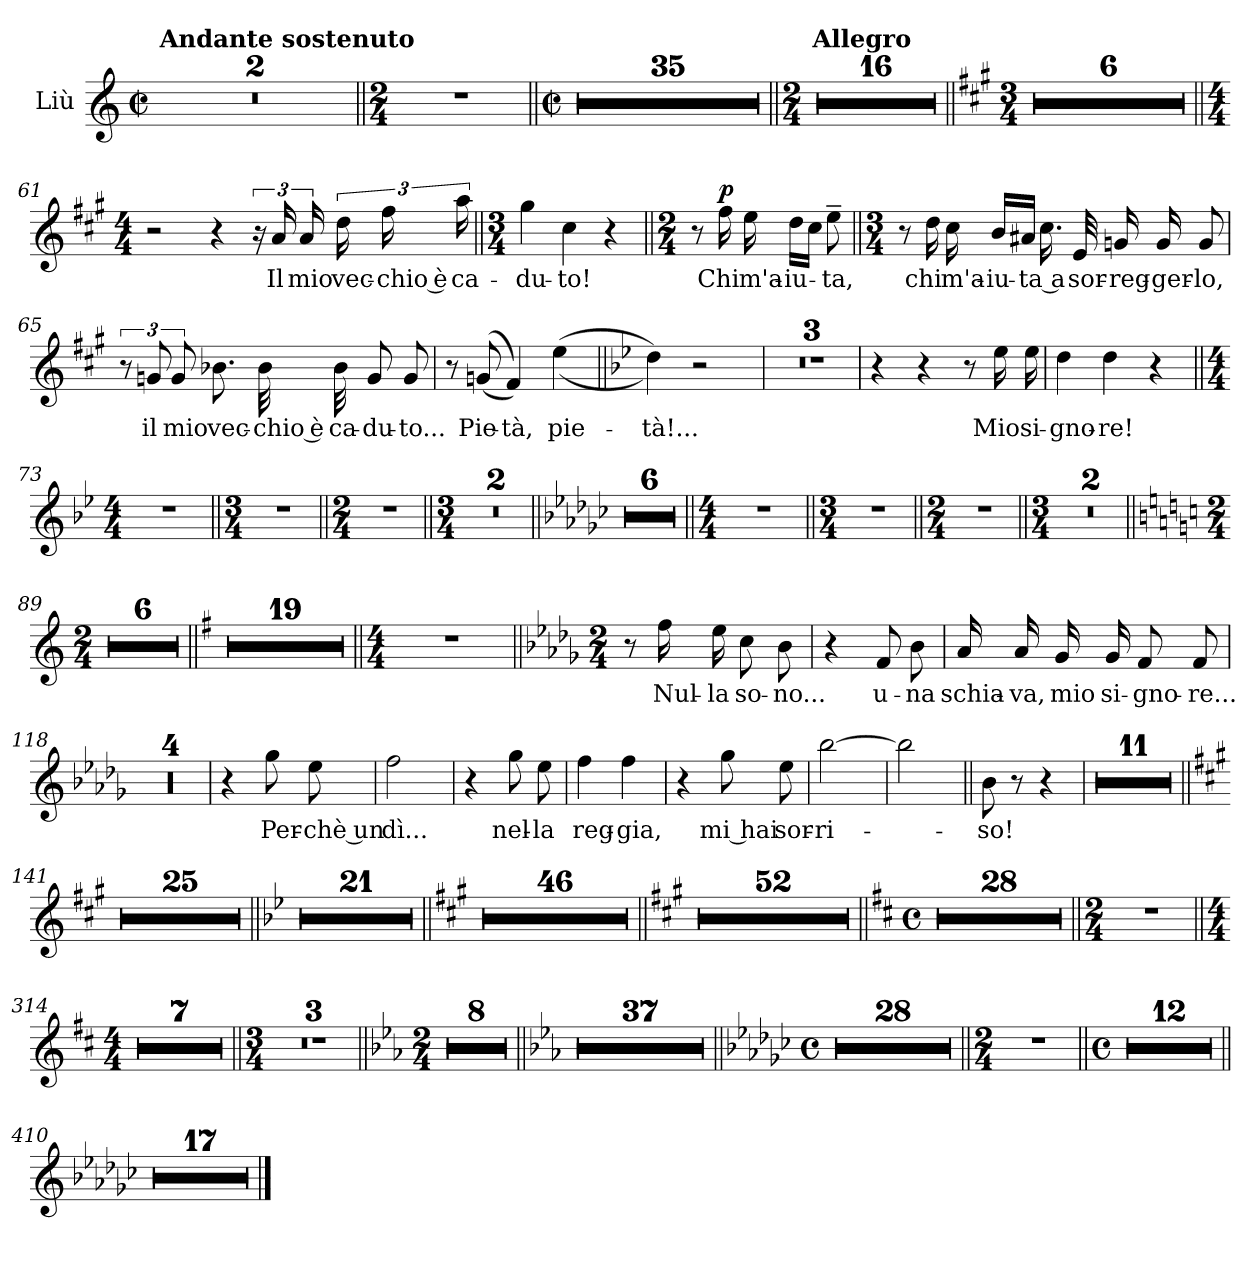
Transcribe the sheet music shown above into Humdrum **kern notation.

**kern	**text	**dynam
*part1	*part1	*part1
*staff1	*staff1	*staff1
*I"Liù	*	*
*I'L.	*	*
*clefG2	*	*
*k[]	*	*
*M2/2	*	*
*met(c|)	*	*
*MM80	*	*
=1	=1	=1
!LO:TX:a:B:t=Andante sostenuto	!	!
1r	.	.
=2	=2	=2
1r	.	.
=3||	=3||	=3||
*M2/4	*	*
*MM100	*	*
2r	.	.
!!LO:LB:g=z
=4||	=4||	=4||
*M2/2	*	*
*met(c|)	*	*
1r	.	.
=5	=5	=5
1r	.	.
=6	=6	=6
1r	.	.
!!LO:LB:g=z
=7	=7	=7
1r	.	.
=8	=8	=8
1r	.	.
=9	=9	=9
1r	.	.
=10	=10	=10
1r	.	.
!!LO:PB:g=z
=11	=11	=11
1r	.	.
=12	=12	=12
1r	.	.
=13	=13	=13
1r	.	.
=14	=14	=14
1r	.	.
!!LO:LB:g=z
=15	=15	=15
1r	.	.
=16	=16	=16
1r	.	.
=17	=17	=17
1r	.	.
=18	=18	=18
1r	.	.
!!LO:LB:g=z
=19	=19	=19
1r	.	.
=20	=20	=20
1r	.	.
=21	=21	=21
1r	.	.
!!LO:PB:g=z
=22	=22	=22
1r	.	.
=23	=23	=23
1r	.	.
=24	=24	=24
1r	.	.
!!LO:LB:g=z
=25	=25	=25
1r	.	.
=26	=26	=26
1r	.	.
=27	=27	=27
1r	.	.
!!LO:LB:g=z
=28	=28	=28
1r	.	.
=29	=29	=29
1r	.	.
=30	=30	=30
1r	.	.
=31	=31	=31
1r	.	.
=32	=32	=32
1r	.	.
!!LO:LB:g=z
=33	=33	=33
1r	.	.
=34	=34	=34
1r	.	.
=35	=35	=35
1r	.	.
=36	=36	=36
1r	.	.
!!LO:PB:g=z
=37	=37	=37
1r	.	.
=38	=38	=38
1r	.	.
=39||	=39||	=39||
*M2/4	*	*
*MM112	*	*
!LO:TX:a:B:t=Allegro	!	!
2r	.	.
!!LO:LB:g=z
=40	=40	=40
2r	.	.
=41	=41	=41
2r	.	.
=42	=42	=42
2r	.	.
=43	=43	=43
2r	.	.
!!LO:PB:g=z
=44	=44	=44
2r	.	.
=45	=45	=45
2r	.	.
=46	=46	=46
2r	.	.
!!LO:PB:g=z
=47	=47	=47
2r	.	.
=48	=48	=48
2r	.	.
=49	=49	=49
2r	.	.
!!LO:PB:g=z
=50	=50	=50
2r	.	.
=51	=51	=51
2r	.	.
=52	=52	=52
2r	.	.
=53	=53	=53
2r	.	.
!!LO:PB:g=z
=54	=54	=54
2r	.	.
=55||	=55||	=55||
*k[f#c#g#]	*	*
*M3/4	*	*
*MM58	*	*
2.r	.	.
=56	=56	=56
2.r	.	.
!!LO:PB:g=z
=57	=57	=57
2.r	.	.
=58	=58	=58
2.r	.	.
!!LO:PB:g=z
=59	=59	=59
2.r	.	.
=60	=60	=60
2.r	.	.
!!LO:PB:g=z
=61||	=61||	=61||
*M4/4	*	*
2r	.	.
4r	.	.
24r	.	.
!	!LO:LY:b	!
24a/	Il	.
!	!LO:LY:b	!
24a/	mio	.
!	!LO:LY:b	!
24dd\	vec-	.
!	!LO:LY:b	!
24ff#\	-chio è	.
!	!LO:LY:b	!
24aa\	ca-	.
!!LO:PB:g=z
=62||	=62||	=62||
*M3/4	*	*
!	!LO:LY:b	!
4gg#\	-du-	.
!	!LO:LY:b	!
4cc#\	-to!	.
4r	.	.
=63||	=63||	=63||
*M2/4	*	*
8r	.	.
!	!LO:LY:b	!LO:DY:a
16ff#\	Chi	p
!	!LO:LY:b	!
16ee\	m'a-	.
!	!LO:LY:b	!
16dd\LL	-iu-	.
16cc#\JJ	.	.
!	!LO:LY:b	!
8ee~\	-ta,	.
!!LO:LB:g=z
=64||	=64||	=64||
*M3/4	*	*
8r	.	.
!	!LO:LY:b	!
16dd\	chi	.
!	!LO:LY:b	!
16cc#\	m'a-	.
!	!LO:LY:b	!
16b/LL	-iu-	.
16a#X/JJ	.	.
!	!LO:LY:b	!
16.cc#\	-ta a	.
!	!LO:LY:b	!
32e/	sor-	.
!	!LO:LY:b	!
16gn/	-reg-	.
!	!LO:LY:b	!
16g/	-ger-	.
!	!LO:LY:b	!
8g/	-lo,	.
=65	=65	=65
12r	.	.
!	!LO:LY:b	!
12gn/	il	.
!	!LO:LY:b	!
12g/	mio	.
!	!LO:LY:b	!
8.b-X\	vec-	.
!	!LO:LY:b	!
32b-\	-chio è	.
!	!LO:LY:b	!
32b-\	ca-	.
!	!LO:LY:b	!
8g/	-du-	.
!	!LO:LY:b	!
8g/	-to...	.
!!LO:PB:g=z
=66	=66	=66
8r	.	.
!	!LO:LY:b	!
(<(<8gn/	Pie-	.
!	!LO:LY:b	!
4f#/))	-tà,	.
!	!LO:LY:b	!
(>(>4ee\	pie-	.
=67||	=67||	=67||
*k[b-e-]	*	*
!	!LO:LY:b	!
4dd\))	-tà!...	.
2r	.	.
=68	=68	=68
2.r	.	.
!!LO:LB:g=z
=69	=69	=69
2.r	.	.
=70	=70	=70
2.r	.	.
!!LO:PB:g=z
=71	=71	=71
4r	.	.
4r	.	.
8r	.	.
!	!LO:LY:b	!
16ee-\	Mio	.
!	!LO:LY:b	!
16ee-\	si-	.
=72	=72	=72
!	!LO:LY:b	!
4dd\	-gno-	.
!	!LO:LY:b	!
4dd\	-re!	.
4r	.	.
!!LO:LB:g=z
=73||	=73||	=73||
*M4/4	*	*
1r	.	.
=74||	=74||	=74||
*M3/4	*	*
2.r	.	.
=75||	=75||	=75||
*M2/4	*	*
2r	.	.
!!LO:PB:g=z
=76||	=76||	=76||
*M3/4	*	*
2.r	.	.
=77	=77	=77
2.r	.	.
!!LO:LB:g=z
=78||	=78||	=78||
*k[b-e-a-d-g-c-]	*	*
2.r	.	.
=79	=79	=79
2.r	.	.
=80	=80	=80
2.r	.	.
!!LO:LB:g=z
=81	=81	=81
2.r	.	.
=82	=82	=82
2.r	.	.
!!LO:PB:g=z
=83	=83	=83
2.r	.	.
!!LO:LB:g=z
=84||	=84||	=84||
*M4/4	*	*
1r	.	.
=85||	=85||	=85||
*M3/4	*	*
2.r	.	.
!!LO:LB:g=z
=86||	=86||	=86||
*M2/4	*	*
2r	.	.
=87||	=87||	=87||
*M3/4	*	*
2.r	.	.
!!LO:PB:g=z
=88	=88	=88
2.r	.	.
=89||	=89||	=89||
*k[]	*	*
*M2/4	*	*
2r	.	.
=90	=90	=90
2r	.	.
!!LO:PB:g=z
=91	=91	=91
2r	.	.
=92	=92	=92
2r	.	.
=93	=93	=93
2r	.	.
=94	=94	=94
2r	.	.
!!LO:LB:g=z
=95||	=95||	=95||
*k[f#]	*	*
*MM76	*	*
2r	.	.
=96	=96	=96
2r	.	.
=97	=97	=97
2r	.	.
=98	=98	=98
2r	.	.
=99	=99	=99
2r	.	.
!!LO:PB:g=z
=100	=100	=100
2r	.	.
=101	=101	=101
2r	.	.
=102	=102	=102
2r	.	.
=103	=103	=103
2r	.	.
=104	=104	=104
2r	.	.
=105	=105	=105
2r	.	.
=106	=106	=106
2r	.	.
!!LO:LB:g=z
=107	=107	=107
2r	.	.
=108	=108	=108
2r	.	.
=109	=109	=109
2r	.	.
=110	=110	=110
2r	.	.
=111	=111	=111
2r	.	.
!!LO:LB:g=z
=112	=112	=112
2r	.	.
=113	=113	=113
2r	.	.
!!LO:PB:g=z
=114||	=114||	=114||
*M4/4	*	*
1r	.	.
=115||	=115||	=115||
*k[b-e-a-d-g-]	*	*
*M2/4	*	*
*MM69	*	*
8r	.	.
!	!LO:LY:b	!
16ff\	Nul-	.
!	!LO:LY:b	!
16ee-\	-la	.
!	!LO:LY:b	!
8cc\	so-	.
!	!LO:LY:b	!
8b-\	-no...	.
=116	=116	=116
4r	.	.
!	!LO:LY:b	!
8f/	u-	.
!	!LO:LY:b	!
8b-\	-na	.
!!LO:LB:g=z
=117	=117	=117
!	!LO:LY:b	!
16a-/	schia-	.
!	!LO:LY:b	!
16a-/	-va,	.
!	!LO:LY:b	!
16g-/	mio	.
!	!LO:LY:b	!
16g-/	si-	.
!	!LO:LY:b	!
8f/	-gno-	.
!	!LO:LY:b	!
8f/	-re...	.
=118	=118	=118
2r	.	.
=119	=119	=119
2r	.	.
=120	=120	=120
2r	.	.
!!LO:PB:g=z
=121	=121	=121
2r	.	.
=122	=122	=122
4r	.	.
!	!LO:LY:b	!
8gg-\	Per-	.
!	!LO:LY:b	!
8ee-\	-chè un	.
=123	=123	=123
!	!LO:LY:b	!
2ff\	dì...	.
=124	=124	=124
4r	.	.
!	!LO:LY:b	!
8gg-\	nel-	.
!	!LO:LY:b	!
8ee-\	-la	.
=125	=125	=125
!	!LO:LY:b	!
4ff\	reg-	.
!	!LO:LY:b	!
4ff\	-gia,	.
!!LO:LB:g=z
=126	=126	=126
4r	.	.
!	!LO:LY:b	!
8gg-\	mi hai	.
!	!LO:LY:b	!
8ee-\	sor-	.
=127	=127	=127
!	!LO:LY:b	!
[2bb-\	-ri-	.
=128	=128	=128
2bb-\]	.	.
=129||	=129||	=129||
*MM132	*	*
!	!LO:LY:b	!
8b-\	-so!	.
8r	.	.
4r	.	.
=130	=130	=130
2r	.	.
!!LO:PB:g=z
=131	=131	=131
2r	.	.
=132	=132	=132
2r	.	.
=133	=133	=133
2r	.	.
=134	=134	=134
2r	.	.
=135	=135	=135
2r	.	.
!!LO:PB:g=z
=136	=136	=136
2r	.	.
=137	=137	=137
2r	.	.
=138	=138	=138
2r	.	.
=139	=139	=139
2r	.	.
=140	=140	=140
2r	.	.
!!LO:LB:g=z
=141||	=141||	=141||
*k[f#c#g#]	*	*
2r	.	.
=142	=142	=142
2r	.	.
=143	=143	=143
2r	.	.
=144	=144	=144
2r	.	.
=145	=145	=145
2r	.	.
=146	=146	=146
2r	.	.
!!LO:PB:g=z
=147	=147	=147
2r	.	.
=148	=148	=148
2r	.	.
=149	=149	=149
2r	.	.
=150	=150	=150
2r	.	.
=151	=151	=151
2r	.	.
=152	=152	=152
2r	.	.
!!LO:PB:g=z
=153	=153	=153
2r	.	.
=154	=154	=154
2r	.	.
=155	=155	=155
2r	.	.
=156	=156	=156
2r	.	.
=157	=157	=157
2r	.	.
=158	=158	=158
2r	.	.
!!LO:PB:g=z
=159	=159	=159
2r	.	.
=160	=160	=160
2r	.	.
=161	=161	=161
2r	.	.
=162	=162	=162
2r	.	.
=163	=163	=163
2r	.	.
!!LO:PB:g=z
=164	=164	=164
2r	.	.
=165	=165	=165
2r	.	.
=166||	=166||	=166||
*k[b-e-]	*	*
*MM104	*	*
2r	.	.
=167	=167	=167
2r	.	.
=168	=168	=168
2r	.	.
!!LO:PB:g=z
=169	=169	=169
2r	.	.
=170	=170	=170
2r	.	.
=171	=171	=171
2r	.	.
=172	=172	=172
2r	.	.
!!LO:PB:g=z
=173	=173	=173
2r	.	.
=174	=174	=174
2r	.	.
=175	=175	=175
2r	.	.
=176	=176	=176
2r	.	.
=177	=177	=177
2r	.	.
=178	=178	=178
2r	.	.
!!LO:PB:g=z
=179	=179	=179
2r	.	.
=180	=180	=180
2r	.	.
=181	=181	=181
2r	.	.
=182	=182	=182
2r	.	.
!!LO:PB:g=z
=183	=183	=183
2r	.	.
=184	=184	=184
*MM116	*	*
2r	.	.
=185	=185	=185
2r	.	.
=186	=186	=186
2r	.	.
!!LO:PB:g=z
=187||	=187||	=187||
*k[f#c#g#]	*	*
*MM132	*	*
2r	.	.
=188	=188	=188
2r	.	.
=189	=189	=189
2r	.	.
=190	=190	=190
2r	.	.
=191	=191	=191
2r	.	.
=192	=192	=192
2r	.	.
!!LO:PB:g=z
=193	=193	=193
2r	.	.
=194	=194	=194
2r	.	.
=195	=195	=195
2r	.	.
=196	=196	=196
2r	.	.
=197	=197	=197
2r	.	.
=198	=198	=198
2r	.	.
!!LO:PB:g=z
=199	=199	=199
2r	.	.
=200	=200	=200
2r	.	.
=201	=201	=201
2r	.	.
=202	=202	=202
2r	.	.
=203	=203	=203
2r	.	.
!!LO:PB:g=z
=204	=204	=204
2r	.	.
=205	=205	=205
2r	.	.
=206	=206	=206
2r	.	.
=207	=207	=207
2r	.	.
=208	=208	=208
2r	.	.
=209	=209	=209
*MM104	*	*
2r	.	.
!!LO:PB:g=z
=210	=210	=210
2r	.	.
=211	=211	=211
2r	.	.
=212	=212	=212
*k[b-e-]	*	*
2r	.	.
=213	=213	=213
2r	.	.
=214	=214	=214
2r	.	.
!!LO:PB:g=z
=215	=215	=215
2r	.	.
=216	=216	=216
2r	.	.
=217	=217	=217
2r	.	.
=218	=218	=218
2r	.	.
!!LO:PB:g=z
=219	=219	=219
2r	.	.
=220	=220	=220
2r	.	.
=221	=221	=221
2r	.	.
=222	=222	=222
2r	.	.
=223	=223	=223
2r	.	.
!!LO:PB:g=z
=224	=224	=224
2r	.	.
=225	=225	=225
2r	.	.
=226	=226	=226
2r	.	.
=227	=227	=227
2r	.	.
!!LO:PB:g=z
=228	=228	=228
2r	.	.
=229	=229	=229
2r	.	.
=230	=230	=230
2r	.	.
=231	=231	=231
2r	.	.
!!LO:PB:g=z
=232	=232	=232
2r	.	.
=233||	=233||	=233||
*k[f#c#g#]	*	*
2r	.	.
=234	=234	=234
2r	.	.
=235	=235	=235
2r	.	.
=236	=236	=236
2r	.	.
!!LO:PB:g=z
=237	=237	=237
2r	.	.
=238	=238	=238
2r	.	.
=239	=239	=239
2r	.	.
=240	=240	=240
2r	.	.
=241	=241	=241
2r	.	.
!!LO:PB:g=z
=242	=242	=242
2r	.	.
=243	=243	=243
2r	.	.
=244	=244	=244
2r	.	.
=245	=245	=245
2r	.	.
=246	=246	=246
2r	.	.
!!LO:PB:g=z
=247	=247	=247
2r	.	.
=248	=248	=248
2r	.	.
=249	=249	=249
2r	.	.
=250	=250	=250
2r	.	.
=251	=251	=251
2r	.	.
!!LO:PB:g=z
=252	=252	=252
2r	.	.
=253	=253	=253
2r	.	.
=254	=254	=254
2r	.	.
=255	=255	=255
2r	.	.
!!LO:PB:g=z
=256	=256	=256
2r	.	.
=257	=257	=257
2r	.	.
=258	=258	=258
2r	.	.
=259	=259	=259
2r	.	.
!!LO:PB:g=z
=260	=260	=260
2r	.	.
=261	=261	=261
2r	.	.
=262	=262	=262
2r	.	.
!!LO:PB:g=z
=263	=263	=263
2r	.	.
=264	=264	=264
2r	.	.
!!LO:PB:g=z
=265	=265	=265
2r	.	.
=266	=266	=266
2r	.	.
=267	=267	=267
2r	.	.
=268	=268	=268
2r	.	.
!!LO:PB:g=z
=269	=269	=269
2r	.	.
=270	=270	=270
2r	.	.
=271	=271	=271
2r	.	.
=272	=272	=272
2r	.	.
=273	=273	=273
2r	.	.
=274	=274	=274
2r	.	.
!!LO:PB:g=z
=275	=275	=275
2r	.	.
=276	=276	=276
2r	.	.
=277	=277	=277
2r	.	.
=278	=278	=278
2r	.	.
=279	=279	=279
2r	.	.
=280	=280	=280
2r	.	.
=281	=281	=281
2r	.	.
=282	=282	=282
2r	.	.
=283	=283	=283
2r	.	.
!!LO:LB:g=z
=284	=284	=284
2r	.	.
=285||	=285||	=285||
*k[f#c#]	*	*
*M4/4	*	*
*met(c)	*	*
*MM56	*	*
1r	.	.
!!LO:PB:g=z
=286	=286	=286
1r	.	.
!!LO:LB:g=z
=287	=287	=287
1r	.	.
!!LO:PB:g=z
=288	=288	=288
1r	.	.
!!LO:LB:g=z
=289	=289	=289
1r	.	.
!!LO:PB:g=z
=290	=290	=290
1r	.	.
!!LO:LB:g=z
=291	=291	=291
1r	.	.
!!LO:PB:g=z
=292	=292	=292
1r	.	.
!!LO:LB:g=z
=293	=293	=293
1r	.	.
!!LO:PB:g=z
=294	=294	=294
1r	.	.
!!LO:LB:g=z
=295	=295	=295
1r	.	.
!!LO:PB:g=z
=296	=296	=296
1r	.	.
!!LO:LB:g=z
=297	=297	=297
1r	.	.
!!LO:PB:g=z
=298	=298	=298
1r	.	.
!!LO:LB:g=z
=299	=299	=299
1r	.	.
!!LO:PB:g=z
=300	=300	=300
1r	.	.
!!LO:LB:g=z
=301	=301	=301
1r	.	.
!!LO:PB:g=z
=302	=302	=302
1r	.	.
!!LO:LB:g=z
=303	=303	=303
1r	.	.
!!LO:PB:g=z
=304	=304	=304
1r	.	.
=305	=305	=305
1r	.	.
!!LO:LB:g=z
=306	=306	=306
1r	.	.
=307	=307	=307
1r	.	.
!!LO:PB:g=z
=308	=308	=308
1r	.	.
!!LO:LB:g=z
=309	=309	=309
1r	.	.
!!LO:PB:g=z
=310	=310	=310
1r	.	.
=311	=311	=311
1r	.	.
=312	=312	=312
1r	.	.
!!LO:LB:g=z
=313||	=313||	=313||
*M2/4	*	*
2r	.	.
=314||	=314||	=314||
*M4/4	*	*
1r	.	.
=315	=315	=315
1r	.	.
!!LO:PB:g=z
=316	=316	=316
1r	.	.
=317	=317	=317
1r	.	.
!!LO:PB:g=z
=318	=318	=318
1r	.	.
!!LO:PB:g=z
=319	=319	=319
1r	.	.
=320	=320	=320
1r	.	.
!!LO:PB:g=z
=321||	=321||	=321||
*M3/4	*	*
2.r	.	.
=322	=322	=322
2.r	.	.
!!LO:PB:g=z
=323	=323	=323
2.r	.	.
=324||	=324||	=324||
*k[b-e-a-]	*	*
*M2/4	*	*
2r	.	.
=325	=325	=325
2r	.	.
=326	=326	=326
2r	.	.
!!LO:PB:g=z
=327	=327	=327
2r	.	.
=328	=328	=328
2r	.	.
=329	=329	=329
2r	.	.
=330	=330	=330
2r	.	.
=331	=331	=331
2r	.	.
!!LO:PB:g=z
=332||	=332||	=332||
*k[b-e-a-]	*	*
*MM72	*	*
2r	.	.
=333	=333	=333
2r	.	.
=334	=334	=334
2r	.	.
=335	=335	=335
2r	.	.
=336	=336	=336
2r	.	.
=337	=337	=337
2r	.	.
=338	=338	=338
2r	.	.
!!LO:PB:g=z
=339	=339	=339
2r	.	.
=340	=340	=340
2r	.	.
=341	=341	=341
2r	.	.
=342	=342	=342
2r	.	.
=343	=343	=343
2r	.	.
=344	=344	=344
2r	.	.
=345	=345	=345
2r	.	.
=346	=346	=346
2r	.	.
=347	=347	=347
2r	.	.
!!LO:LB:g=z
=348	=348	=348
2r	.	.
=349	=349	=349
2r	.	.
=350	=350	=350
2r	.	.
=351	=351	=351
2r	.	.
=352	=352	=352
2r	.	.
=353	=353	=353
2r	.	.
=354	=354	=354
2r	.	.
!!LO:PB:g=z
=355	=355	=355
2r	.	.
=356	=356	=356
2r	.	.
=357	=357	=357
2r	.	.
=358	=358	=358
2r	.	.
=359	=359	=359
2r	.	.
=360	=360	=360
2r	.	.
=361	=361	=361
2r	.	.
!!LO:LB:g=z
=362	=362	=362
2r	.	.
=363	=363	=363
2r	.	.
=364	=364	=364
2r	.	.
=365	=365	=365
2r	.	.
=366	=366	=366
2r	.	.
=367	=367	=367
2r	.	.
=368	=368	=368
2r	.	.
!!LO:LB:g=z
=369||	=369||	=369||
*k[b-e-a-d-g-c-]	*	*
*M4/4	*	*
*met(c)	*	*
*MM40	*	*
1r	.	.
=370	=370	=370
1r	.	.
=371	=371	=371
1r	.	.
!!LO:PB:g=z
=372	=372	=372
1r	.	.
=373	=373	=373
1r	.	.
!!LO:LB:g=z
=374	=374	=374
1r	.	.
=375	=375	=375
1r	.	.
!!LO:PB:g=z
=376	=376	=376
1r	.	.
=377	=377	=377
1r	.	.
!!LO:LB:g=z
=378	=378	=378
1r	.	.
=379	=379	=379
1r	.	.
!!LO:PB:g=z
=380	=380	=380
1r	.	.
=381	=381	=381
1r	.	.
!!LO:PB:g=z
=382	=382	=382
1r	.	.
=383	=383	=383
1r	.	.
!!LO:PB:g=z
=384	=384	=384
1r	.	.
=385	=385	=385
1r	.	.
=386	=386	=386
1r	.	.
!!LO:LB:g=z
=387	=387	=387
1r	.	.
=388	=388	=388
1r	.	.
=389	=389	=389
1r	.	.
!!LO:PB:g=z
=390	=390	=390
1r	.	.
=391	=391	=391
1r	.	.
!!LO:PB:g=z
=392	=392	=392
1r	.	.
=393	=393	=393
1r	.	.
=394	=394	=394
1r	.	.
!!LO:PB:g=z
=395	=395	=395
1r	.	.
=396	=396	=396
1r	.	.
!!LO:PB:g=z
=397||	=397||	=397||
*M2/4	*	*
2r	.	.
=398||	=398||	=398||
*M4/4	*	*
*met(c)	*	*
1r	.	.
!!LO:PB:g=z
=399	=399	=399
1r	.	.
=400	=400	=400
1r	.	.
!!LO:PB:g=z
=401	=401	=401
1r	.	.
=402	=402	=402
1r	.	.
!!LO:PB:g=z
=403	=403	=403
1r	.	.
=404	=404	=404
1r	.	.
=405	=405	=405
1r	.	.
!!LO:PB:g=z
=406	=406	=406
1r	.	.
=407	=407	=407
1r	.	.
=408	=408	=408
1r	.	.
!!LO:PB:g=z
=409	=409	=409
1r	.	.
=410||	=410||	=410||
1r	.	.
=411	=411	=411
1r	.	.
!!LO:LB:g=z
=412	=412	=412
1r	.	.
=413	=413	=413
1r	.	.
!!LO:PB:g=z
=414	=414	=414
1r	.	.
=415	=415	=415
1r	.	.
!!LO:LB:g=z
=416	=416	=416
1r	.	.
=417	=417	=417
1r	.	.
=418	=418	=418
1r	.	.
!!LO:LB:g=z
=419	=419	=419
1r	.	.
=420	=420	=420
1r	.	.
=421	=421	=421
1r	.	.
!!LO:PB:g=z
=422	=422	=422
1r	.	.
=423	=423	=423
1r	.	.
=424	=424	=424
1r	.	.
!!LO:LB:g=z
=425	=425	=425
1r	.	.
=426	=426	=426
1r	.	.
==	==	==
*-	*-	*-
